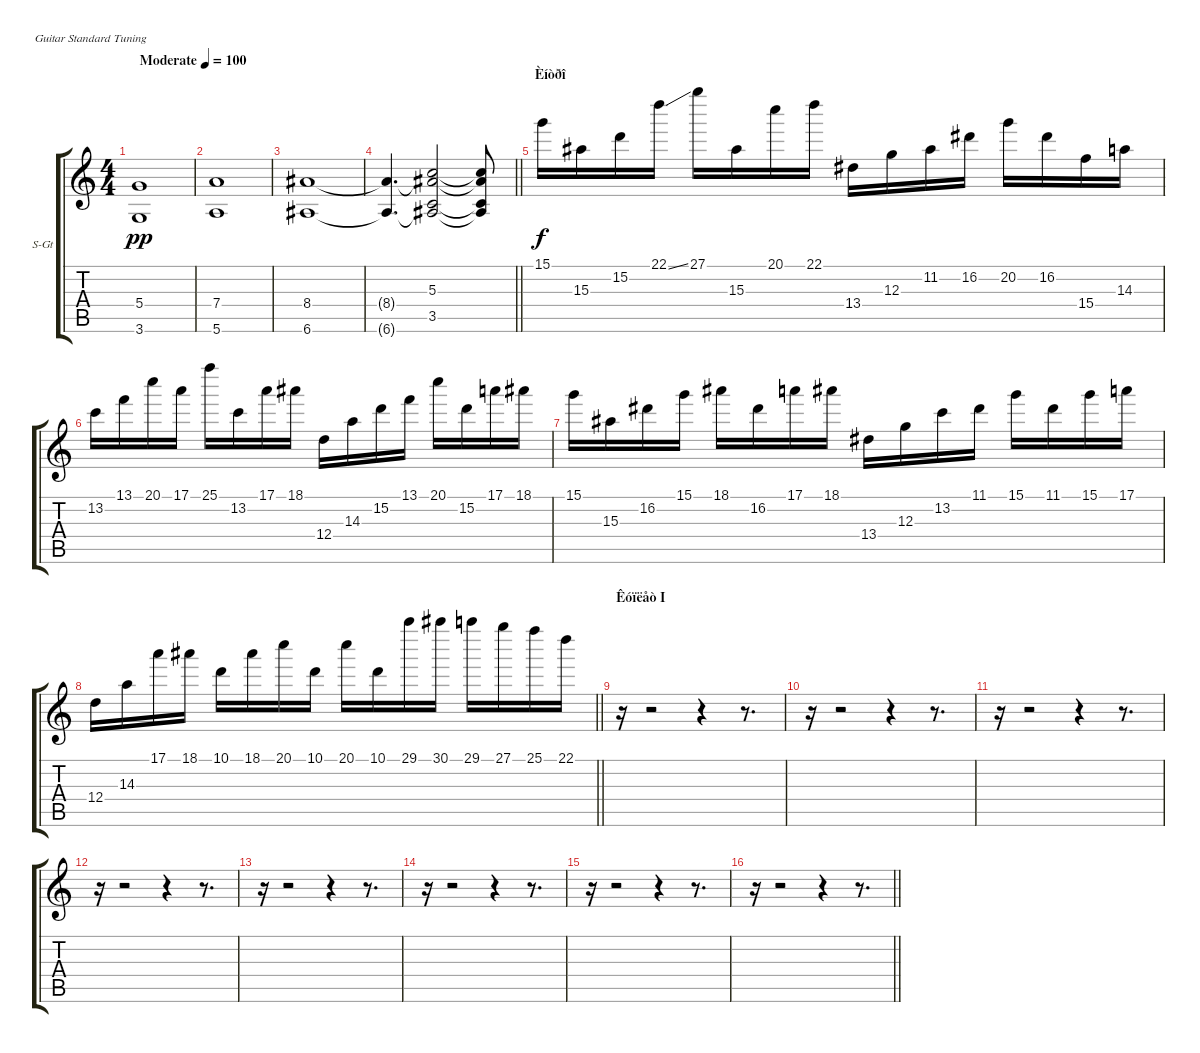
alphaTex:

\bracketExtendMode groupsimilarinstruments
\firstSystemTrackNameOrientation horizontal
\otherSystemsTrackNameOrientation horizontal
\track ("Àëåêñàíäð «Wish» Àíäðþõèí" "S-Gt") {instrument lead2sawtooth}
\staff {score tabs}
\tuning (E4 B3 G3 D3 A2 E2)
\displaytranspose 12
\ts (4 4)
\beaming (8 2 2 2 2)
\tempo (100 "Moderate")
\clef g2
\ks c
(5.4 3.6).1{dy pp instrument lead2sawtooth} |
(7.4 5.6).1 |
(8.4 6.6).1 |
\barLineRight lightlight
(8.4{t} 6.6{t}).4{d} (5.3 3.5 8.4{t} 6.6{t}).2 (5.3{t} 8.4{t} 3.5{t} 6.6{t}).8 |
\section ("" "Èíòðî")
15.1.16{dy f} 15.3.16 15.2.16 22.1{ss}.16 27.1.16 15.3.16 20.1.16 22.1.16 13.4.16 12.3.16 11.2.16 16.2.16 20.2.16 16.2.16 15.4.16 14.3.16 |
13.2.16 13.1.16 20.1.16 17.1.16 25.1.16 13.2.16 17.1.16 18.1.16 12.4.16 14.3.16 15.2.16 13.1.16 20.1.16 15.2.16 17.1.16 18.1.16 |
15.1.16 15.3.16 16.2.16 15.1.16 18.1.16 16.2.16 17.1.16 18.1.16 13.4.16 12.3.16 13.2.16 11.1.16 15.1.16 11.1.16 15.1.16 17.1.16 |
\barLineRight lightlight
12.4.16 14.3.16 17.1.16 18.1.16 10.1.16 18.1.16 20.1.16 10.1.16 20.1.16 10.1.16 29.1.16 30.1.16 29.1.16 27.1.16 25.1.16 22.1.16 |
\section ("" "Êóïëåò I")
r.16 r.2 r.4 r.8{d} |
r.16 r.2 r.4 r.8{d} |
r.16 r.2 r.4 r.8{d} |
r.16 r.2 r.4 r.8{d} |
r.16 r.2 r.4 r.8{d} |
r.16 r.2 r.4 r.8{d} |
r.16 r.2 r.4 r.8{d} |
\barLineRight lightlight
r.16 r.2 r.4 r.8{d}
